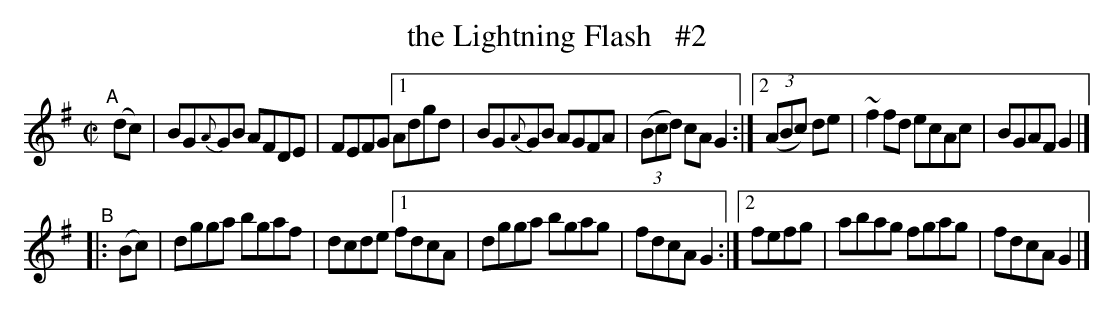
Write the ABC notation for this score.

X:1
T: the Lightning Flash   #2
M: C|
L: 1/8
K: G
"^A"\
[|] (dc) | BG{A}GB AFDE | FEFG \
[1  Adgd | BG{A}GB AGFA | (3(Bcd) cA G2 :|\
[2 (3(ABc) de | ~f2fd ecAc | BGAF G2 |]
"^B"\
|: (Bc) | dgga bgaf | dcde \
[1 fdcA | dgga bgag | fdcA G2 :|\
[2 fefg | abag fgag | fdcA G2 |]
